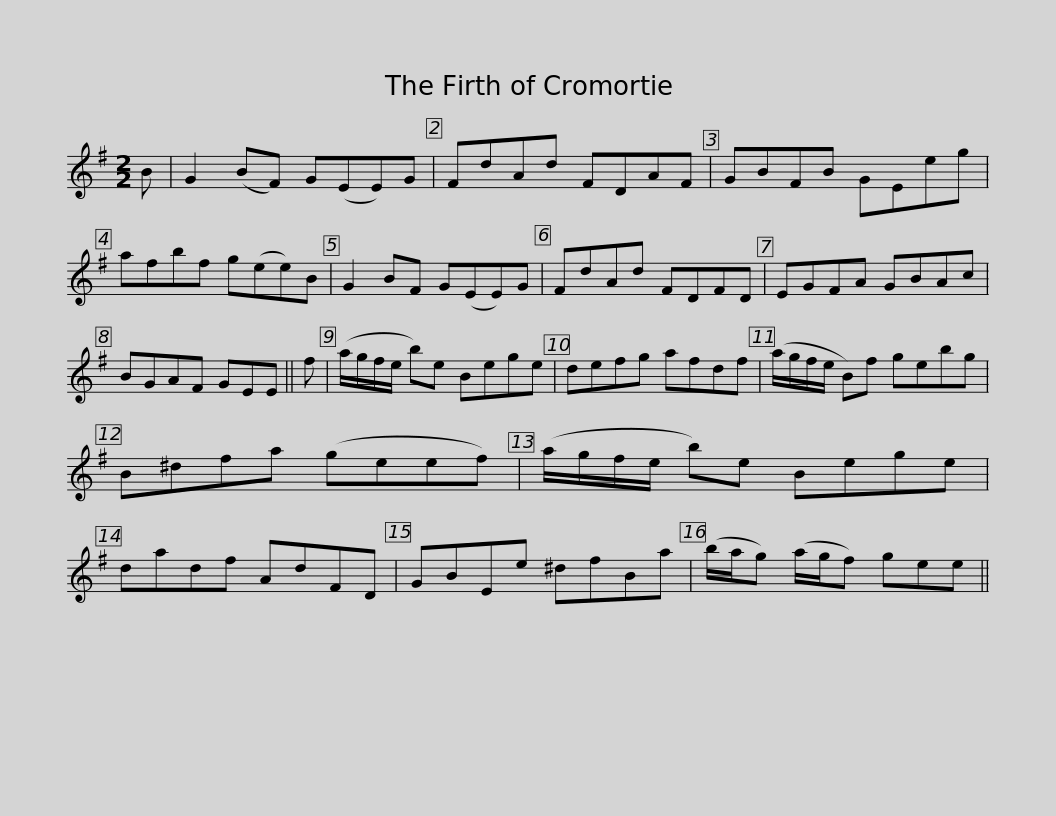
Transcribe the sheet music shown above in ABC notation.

X:1
L:1/8
M:2/2
I:linebreak $
K:Emin
V:1 treble
V:1
 B | G2 (BF) G(EE)G | FdAd FDAF | GBFB GEeg | afbf g(ee)B | %5
 G2 BF G(EE)G |$ FdAd FDFD | EGFA GBAc | BGAF GEE || f | %10
 (a/g/f/e/ b)e Bege | defg afdf |$ (a/g/f/e/ B)f gebg | B^dfa (geef) | (a/g/f/e/ b)e Bege | %15
 dadf AdFD | GBEe ^dfBa |$ (b/a/g) (a/g/f) gee || %18
